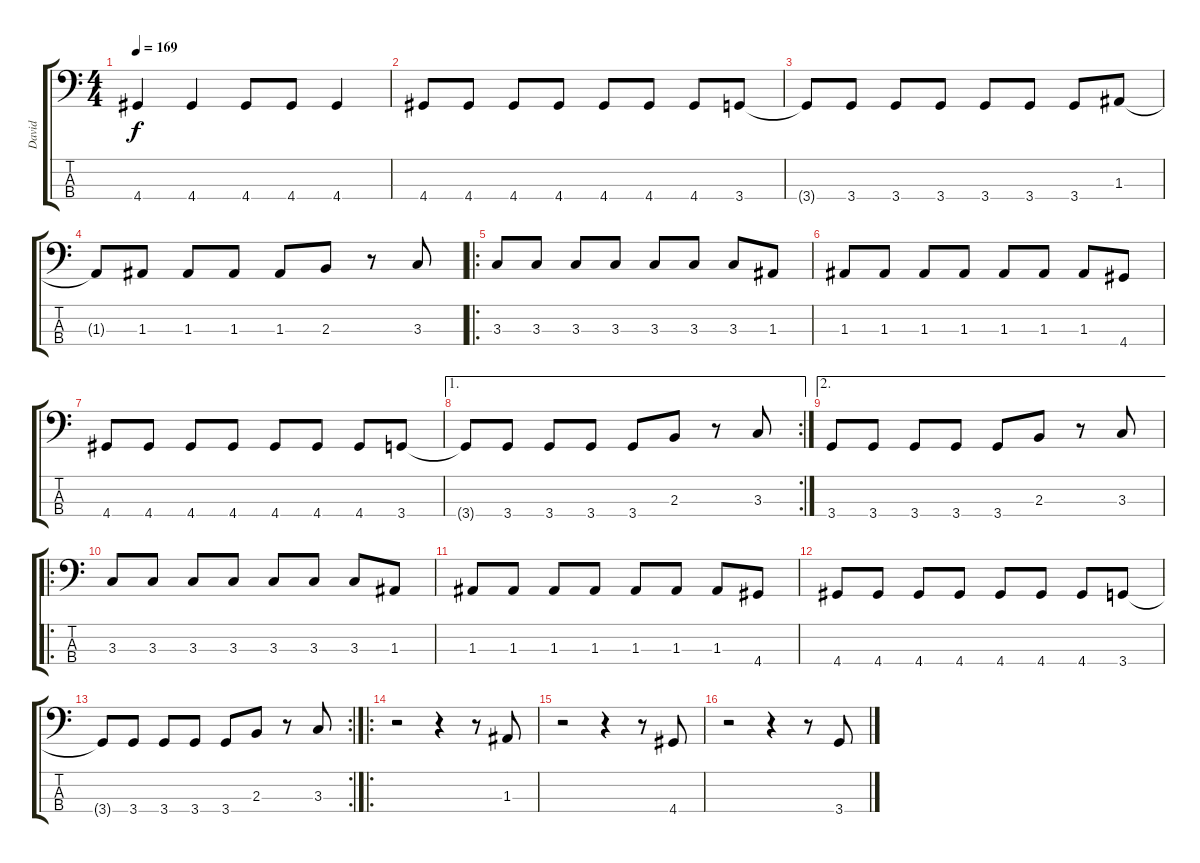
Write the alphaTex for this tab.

\track ("David" "David") {instrument electricbasspick}
\staff {score tabs}
\tuning (G2 D2 A1 E1) {hide}
\ts (4 4)
\tempo 169
\clef f4
\ks c
4.4.4{dy f} 4.4.4 4.4.8 4.4.8 4.4.4 |
4.4.8 4.4.8 4.4.8 4.4.8 4.4.8 4.4.8 4.4.8 3.4.8 |
3.4{t}.8 3.4.8 3.4.8 3.4.8 3.4.8 3.4.8 3.4.8 1.3.8 |
1.3{t}.8 1.3.8 1.3.8 1.3.8 1.3.8 2.3.8 r.8 3.3.8 |
\ro
3.3.8 3.3.8 3.3.8 3.3.8 3.3.8 3.3.8 3.3.8 1.3.8 |
1.3.8 1.3.8 1.3.8 1.3.8 1.3.8 1.3.8 1.3.8 4.4.8 |
4.4.8 4.4.8 4.4.8 4.4.8 4.4.8 4.4.8 4.4.8 3.4.8 |
\ae 1
\rc 2
3.4{t}.8 3.4.8 3.4.8 3.4.8 3.4.8 2.3.8 r.8 3.3.8 |
\ae 2
3.4.8 3.4.8 3.4.8 3.4.8 3.4.8 2.3.8 r.8 3.3.8 |
\ro
3.3.8 3.3.8 3.3.8 3.3.8 3.3.8 3.3.8 3.3.8 1.3.8 |
1.3.8 1.3.8 1.3.8 1.3.8 1.3.8 1.3.8 1.3.8 4.4.8 |
4.4.8 4.4.8 4.4.8 4.4.8 4.4.8 4.4.8 4.4.8 3.4.8 |
\rc 2
3.4{t}.8 3.4.8 3.4.8 3.4.8 3.4.8 2.3.8 r.8 3.3.8 |
\ro
r.2 r.4 r.8 1.3.8 |
r.2 r.4 r.8 4.4.8 |
r.2 r.4 r.8 3.4.8
